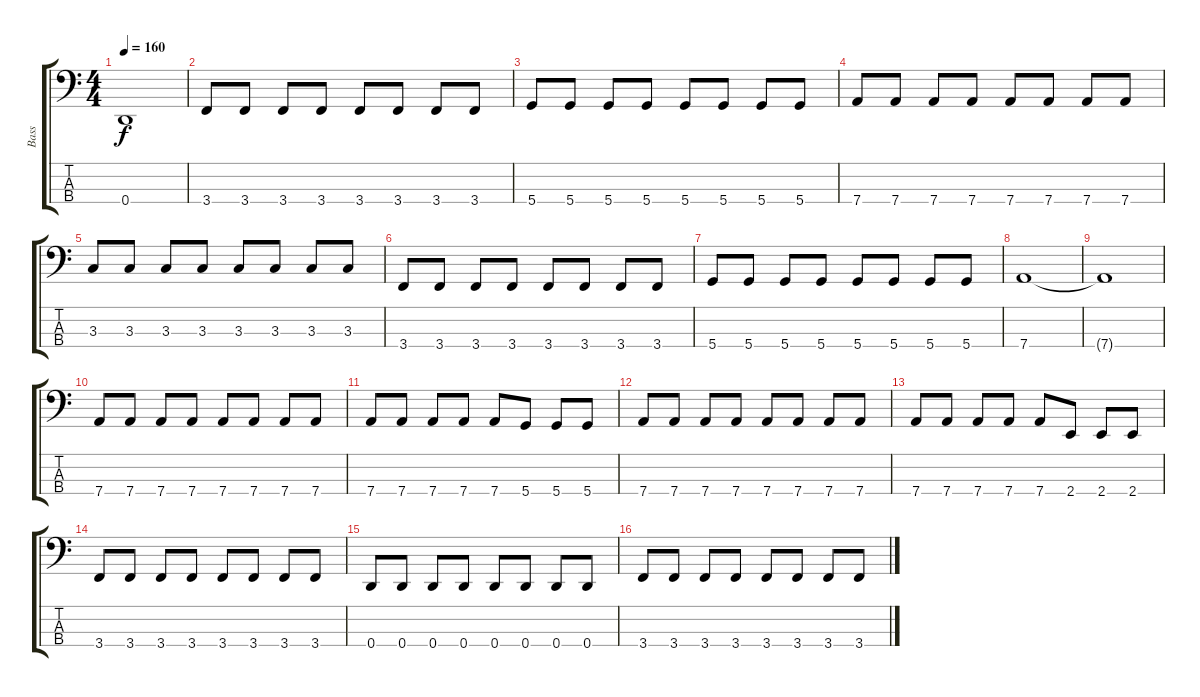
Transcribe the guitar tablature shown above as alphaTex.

\track ("Bass" "Bass") {instrument electricbasspick}
\staff {score tabs}
\tuning (G2 D2 A1 D1) {hide}
\ts (4 4)
\tempo 160
\clef f4
\ks c
0.4{t}.1{dy f} |
3.4.8 3.4.8 3.4.8 3.4.8 3.4.8 3.4.8 3.4.8 3.4.8 |
5.4.8 5.4.8 5.4.8 5.4.8 5.4.8 5.4.8 5.4.8 5.4.8 |
7.4.8 7.4.8 7.4.8 7.4.8 7.4.8 7.4.8 7.4.8 7.4.8 |
3.3.8 3.3.8 3.3.8 3.3.8 3.3.8 3.3.8 3.3.8 3.3.8 |
3.4.8 3.4.8 3.4.8 3.4.8 3.4.8 3.4.8 3.4.8 3.4.8 |
5.4.8 5.4.8 5.4.8 5.4.8 5.4.8 5.4.8 5.4.8 5.4.8 |
7.4.1 |
7.4{t}.1 |
7.4.8 7.4.8 7.4.8 7.4.8 7.4.8 7.4.8 7.4.8 7.4.8 |
7.4.8 7.4.8 7.4.8 7.4.8 7.4.8 5.4.8 5.4.8 5.4.8 |
7.4.8 7.4.8 7.4.8 7.4.8 7.4.8 7.4.8 7.4.8 7.4.8 |
7.4.8 7.4.8 7.4.8 7.4.8 7.4.8 2.4.8 2.4.8 2.4.8 |
3.4.8 3.4.8 3.4.8 3.4.8 3.4.8 3.4.8 3.4.8 3.4.8 |
0.4.8 0.4.8 0.4.8 0.4.8 0.4.8 0.4.8 0.4.8 0.4.8 |
3.4.8 3.4.8 3.4.8 3.4.8 3.4.8 3.4.8 3.4.8 3.4.8
